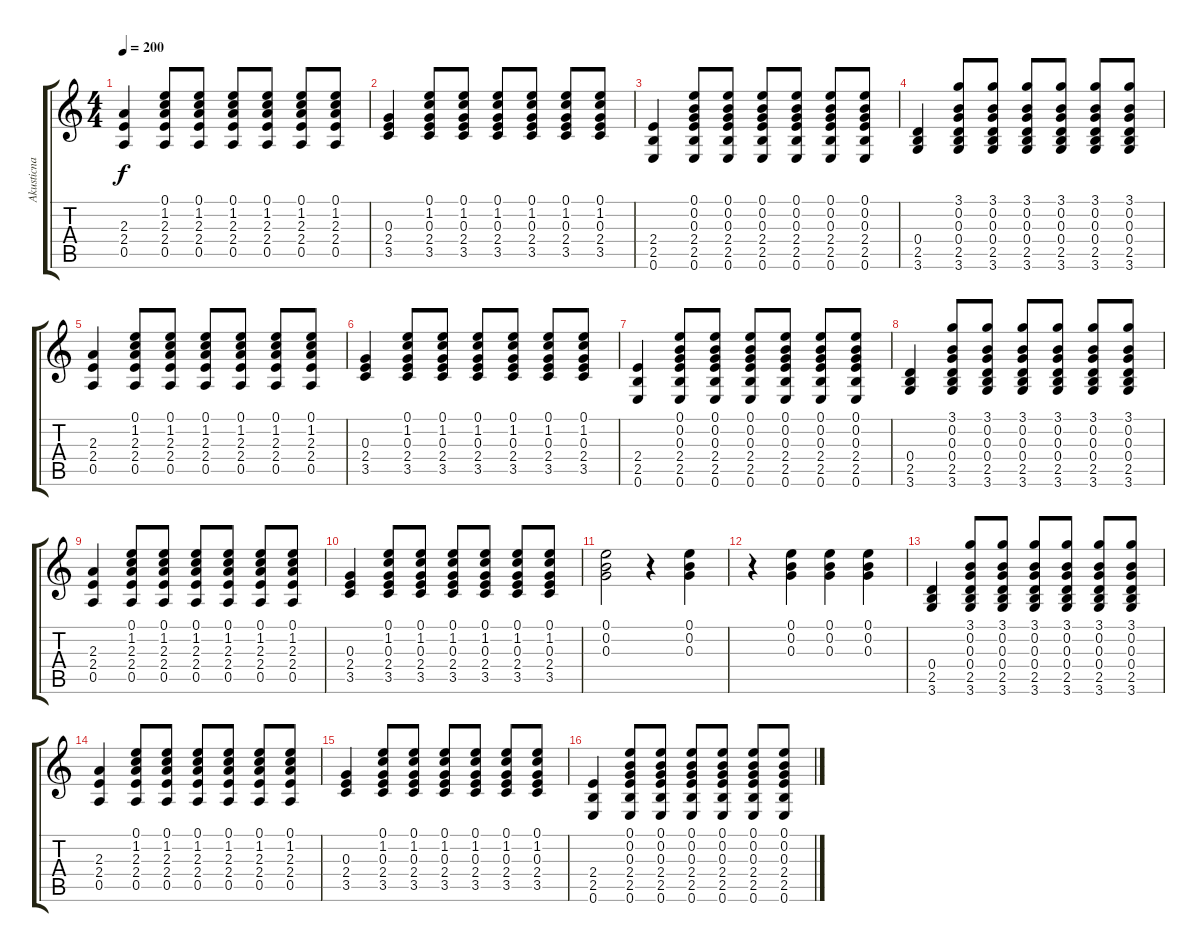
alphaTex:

\track ("Akusticna gitara" "Akusticna ") {instrument acousticguitarsteel}
\staff {score tabs}
\tuning (E4 B3 G3 D3 A2 E2) {hide}
\ts (4 4)
\tempo 200
\clef g2
\ks c
(2.3 2.4 0.5).4{dy f} (0.1 1.2 2.3 2.4 0.5).8 (0.1 1.2 2.3 2.4 0.5).8 (0.1 1.2 2.3 2.4 0.5).8 (0.1 1.2 2.3 2.4 0.5).8 (0.1 1.2 2.3 2.4 0.5).8 (0.1 1.2 2.3 2.4 0.5).8 |
(0.3 2.4 3.5).4 (0.1 1.2 0.3 2.4 3.5).8 (0.1 1.2 0.3 2.4 3.5).8 (0.1 1.2 0.3 2.4 3.5).8 (0.1 1.2 0.3 2.4 3.5).8 (0.1 1.2 0.3 2.4 3.5).8 (0.1 1.2 0.3 2.4 3.5).8 |
(2.4 2.5 0.6).4 (0.1 0.2 0.3 2.4 2.5 0.6).8 (0.1 0.2 0.3 2.4 2.5 0.6).8 (0.1 0.2 0.3 2.4 2.5 0.6).8 (0.1 0.2 0.3 2.4 2.5 0.6).8 (0.1 0.2 0.3 2.4 2.5 0.6).8 (0.1 0.2 0.3 2.4 2.5 0.6).8 |
(0.4 2.5 3.6).4 (3.1 0.2 0.3 0.4 2.5 3.6).8 (3.1 0.2 0.3 0.4 2.5 3.6).8 (3.1 0.2 0.3 0.4 2.5 3.6).8 (3.1 0.2 0.3 0.4 2.5 3.6).8 (3.1 0.2 0.3 0.4 2.5 3.6).8 (3.1 0.2 0.3 0.4 2.5 3.6).8 |
(2.3 2.4 0.5).4 (0.1 1.2 2.3 2.4 0.5).8 (0.1 1.2 2.3 2.4 0.5).8 (0.1 1.2 2.3 2.4 0.5).8 (0.1 1.2 2.3 2.4 0.5).8 (0.1 1.2 2.3 2.4 0.5).8 (0.1 1.2 2.3 2.4 0.5).8 |
(0.3 2.4 3.5).4 (0.1 1.2 0.3 2.4 3.5).8 (0.1 1.2 0.3 2.4 3.5).8 (0.1 1.2 0.3 2.4 3.5).8 (0.1 1.2 0.3 2.4 3.5).8 (0.1 1.2 0.3 2.4 3.5).8 (0.1 1.2 0.3 2.4 3.5).8 |
(2.4 2.5 0.6).4 (0.1 0.2 0.3 2.4 2.5 0.6).8 (0.1 0.2 0.3 2.4 2.5 0.6).8 (0.1 0.2 0.3 2.4 2.5 0.6).8 (0.1 0.2 0.3 2.4 2.5 0.6).8 (0.1 0.2 0.3 2.4 2.5 0.6).8 (0.1 0.2 0.3 2.4 2.5 0.6).8 |
(0.4 2.5 3.6).4 (3.1 0.2 0.3 0.4 2.5 3.6).8 (3.1 0.2 0.3 0.4 2.5 3.6).8 (3.1 0.2 0.3 0.4 2.5 3.6).8 (3.1 0.2 0.3 0.4 2.5 3.6).8 (3.1 0.2 0.3 0.4 2.5 3.6).8 (3.1 0.2 0.3 0.4 2.5 3.6).8 |
(2.3 2.4 0.5).4 (0.1 1.2 2.3 2.4 0.5).8 (0.1 1.2 2.3 2.4 0.5).8 (0.1 1.2 2.3 2.4 0.5).8 (0.1 1.2 2.3 2.4 0.5).8 (0.1 1.2 2.3 2.4 0.5).8 (0.1 1.2 2.3 2.4 0.5).8 |
(0.3 2.4 3.5).4 (0.1 1.2 0.3 2.4 3.5).8 (0.1 1.2 0.3 2.4 3.5).8 (0.1 1.2 0.3 2.4 3.5).8 (0.1 1.2 0.3 2.4 3.5).8 (0.1 1.2 0.3 2.4 3.5).8 (0.1 1.2 0.3 2.4 3.5).8 |
(0.1 0.2 0.3).2 r.4 (0.1 0.2 0.3).4 |
r.4 (0.1 0.2 0.3).4 (0.1 0.2 0.3).4 (0.1 0.2 0.3).4 |
(0.4 2.5 3.6).4 (3.1 0.2 0.3 0.4 2.5 3.6).8 (3.1 0.2 0.3 0.4 2.5 3.6).8 (3.1 0.2 0.3 0.4 2.5 3.6).8 (3.1 0.2 0.3 0.4 2.5 3.6).8 (3.1 0.2 0.3 0.4 2.5 3.6).8 (3.1 0.2 0.3 0.4 2.5 3.6).8 |
(2.3 2.4 0.5).4 (0.1 1.2 2.3 2.4 0.5).8 (0.1 1.2 2.3 2.4 0.5).8 (0.1 1.2 2.3 2.4 0.5).8 (0.1 1.2 2.3 2.4 0.5).8 (0.1 1.2 2.3 2.4 0.5).8 (0.1 1.2 2.3 2.4 0.5).8 |
(0.3 2.4 3.5).4 (0.1 1.2 0.3 2.4 3.5).8 (0.1 1.2 0.3 2.4 3.5).8 (0.1 1.2 0.3 2.4 3.5).8 (0.1 1.2 0.3 2.4 3.5).8 (0.1 1.2 0.3 2.4 3.5).8 (0.1 1.2 0.3 2.4 3.5).8 |
(2.4 2.5 0.6).4 (0.1 0.2 0.3 2.4 2.5 0.6).8 (0.1 0.2 0.3 2.4 2.5 0.6).8 (0.1 0.2 0.3 2.4 2.5 0.6).8 (0.1 0.2 0.3 2.4 2.5 0.6).8 (0.1 0.2 0.3 2.4 2.5 0.6).8 (0.1 0.2 0.3 2.4 2.5 0.6).8
